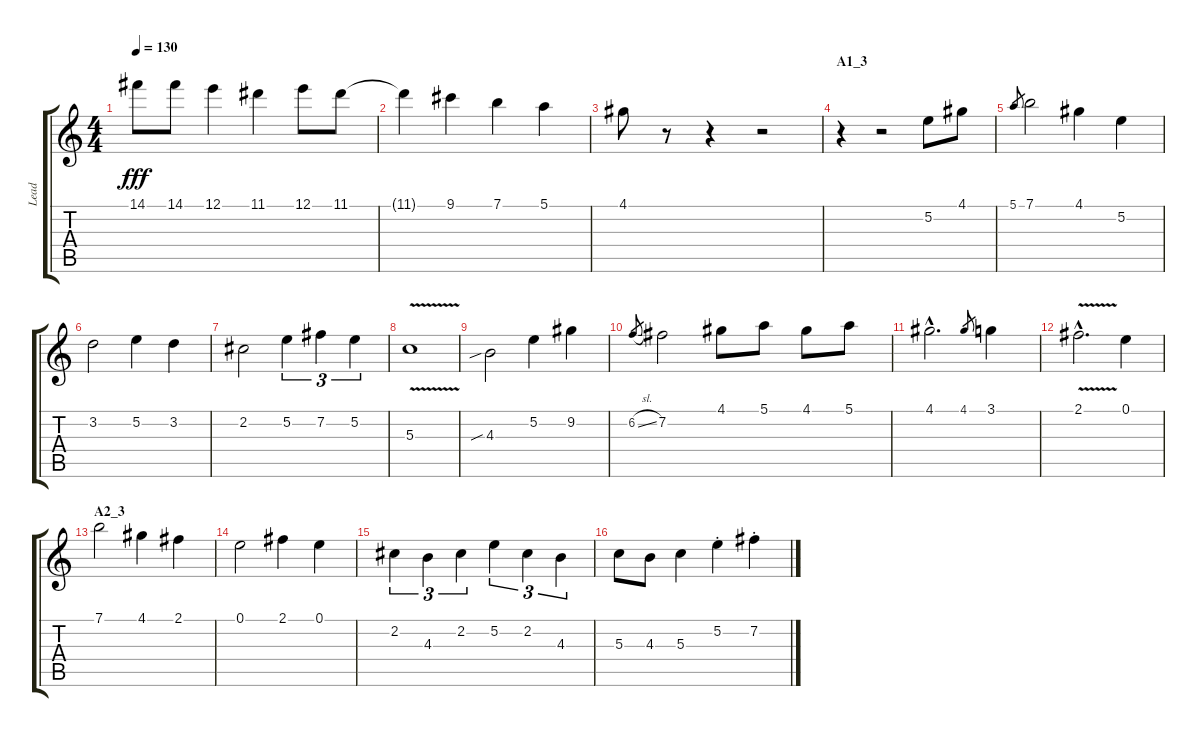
\track ("Lead" "Lead") {instrument acousticguitarnylon}
\staff {score tabs}
\tuning (E4 B3 G3 D3 A2 E2) {hide}
\ts (4 4)
\tempo 130
\clef g2
\ks c
14.1.8{dy fff} 14.1.8 12.1.4 11.1.4 12.1.8 11.1.8 |
11.1{t}.4 9.1.4 7.1.4 5.1.4 |
4.1.8 r.8 r.4 r.2 |
\section ("" "A1_3")
r.4 r.2 5.2.8{instrument acousticguitarnylon} 4.1.8 |
5.1.8{gr} 7.1.2 4.1.4 5.2.4 |
3.2.2 5.2.4 3.2.4 |
2.2.2 5.2.4{tu (3 2)} 7.2.4{tu (3 2)} 5.2.4{tu (3 2)} |
5.3{v}.1 |
4.3{sib}.2 5.2.4 9.2.4 |
6.2{sl}.8{gr} 7.2.2 4.1.8 5.1.8 4.1.8 5.1.8 |
4.1{hac}.2{d} 4.1.8{gr} 3.1.4 |
2.1{v hac}.2{d} 0.1.4 |
\section ("" "A2_3")
7.1.2 4.1.4 2.1.4 |
0.1.2 2.1.4 0.1.4 |
2.2.4{tu (3 2)} 4.3.4{tu (3 2)} 2.2.4{tu (3 2)} 5.2.4{tu (3 2)} 2.2.4{tu (3 2)} 4.3.4{tu (3 2)} |
5.3.8 4.3.8 5.3.4 5.2{st}.4 7.2{st}.4
